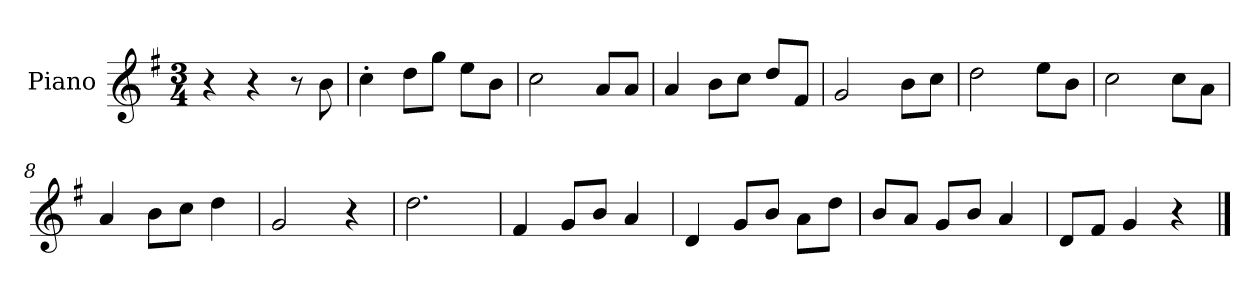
**kern
*part1
*staff1
*I"Piano
*I'P-no
*clefG2
*k[f#]
*M3/4
*MM177
=1
4r
4r
8r
8b\
=2
4cc'\
8dd\L
8gg\J
8ee\L
8b\J
=3
2cc\
8a/L
8a/J
=4
4a/
8b\L
8cc\J
8dd/L
8f#/J
=5
2g/
8b\L
8cc\J
=6
2dd\
8ee\L
8b\J
=7
2cc\
8cc\L
8a\J
=8
4a/
8b\L
8cc\J
4dd\
=9
2g/
4r
=10
2.dd\
!!LO:LB:g=z
=11
4f#/
8g/L
8b/J
4a/
=12
4d/
8g/L
8b/J
8a\L
8dd\J
=13
8b/L
8a/J
8g/L
8b/J
4a/
=14
8d/L
8f#/J
4g/
4r
==
*-
